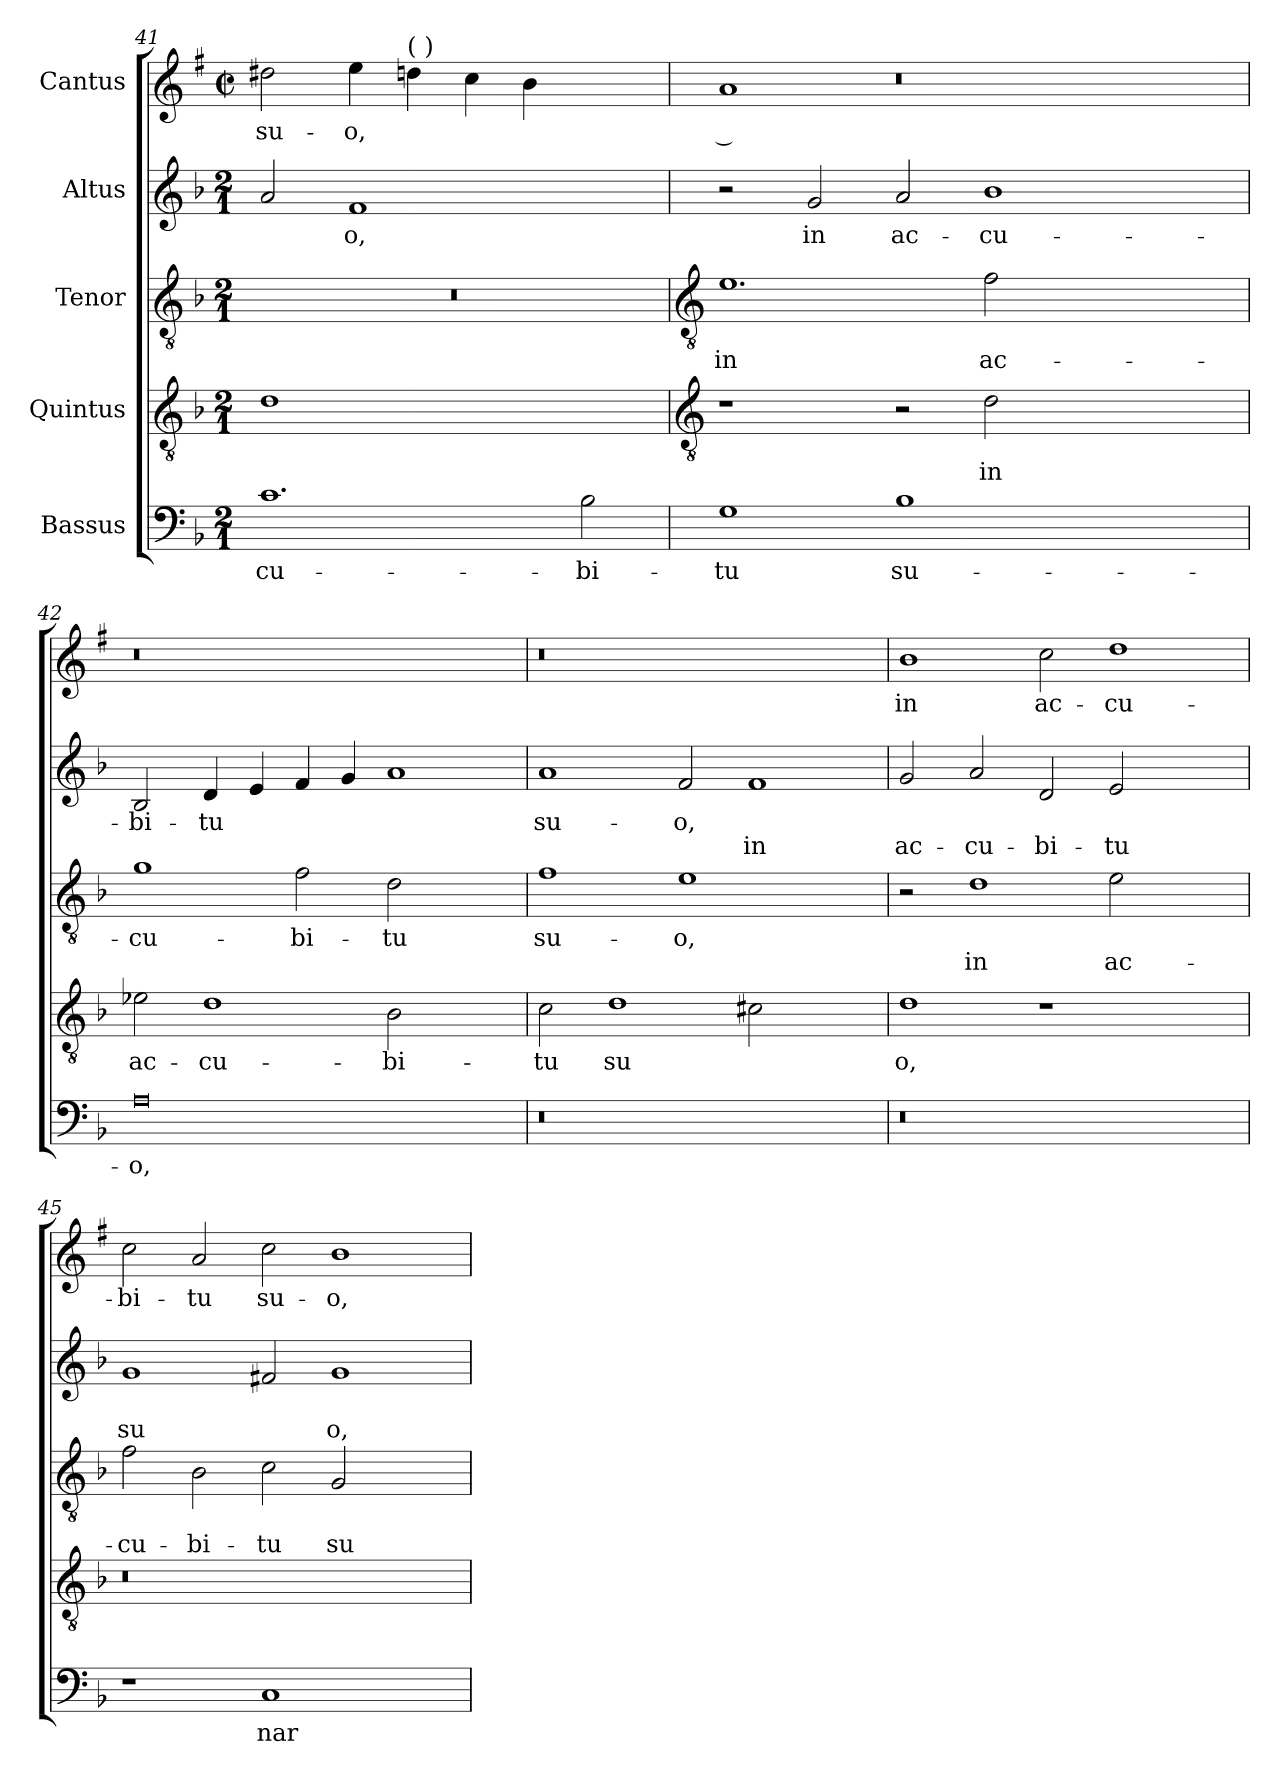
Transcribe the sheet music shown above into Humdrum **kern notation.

**kern	**text	**kern	**text	**kern	**text	**text	**kern	**text	**text	**kern	**text
*part5	*part5	*part4	*part4	*part3	*part3	*part3	*part2	*part2	*part2	*part1	*part1
*staff5	*staff5	*staff4	*staff4	*staff3	*staff3	*staff3	*staff2	*staff2	*staff2	*staff1	*staff1
*I"Bassus	*	*I"Quintus	*	*I"Tenor	*	*	*I"Altus	*	*	*I"Cantus	*
!!LO:LB:g=z
*clefF4	*	*clefGv2	*	*clefGv2	*	*	*clefG2	*	*	*clefG2	*
*	*	*	*	*	*	*	*	*	*	*ITrd1c2	*
*k[b-]	*	*k[b-]	*	*k[b-]	*	*	*k[b-]	*	*	*k[b-]	*
*F:	*	*F:	*	*F:	*	*	*F:	*	*	*F:	*
*M2/1	*	*M2/1	*	*M2/1	*	*	*M2/1	*	*	*M4/2	*
*	*	*	*	*	*	*	*	*	*	*met(c|)	*
=41A	=41A	=41A	=41A	=41A	=41A	=41A	=41A	=41A	=41A	=41A	=41A
!	!LO:LY:b	!	!	!	!	!	!	!	!	!	!LO:LY:b
*	*	*	*	*	*	*	*	*	*	*^	*
1.c	-cu-	1d	.	0r	.	.	2a	.	.	2cc#	2ryy	su-
!	!	!	!	!	!	!	!	!LO:LY:b	!	!	!	!LO:LY:b
.	.	.	.	.	.	.	1f	-o,	.	4dd	1.ryy	-o,
!	!	!	!	!	!	!	!	!	!	!LO:TX:a:t=(  )	!	!
.	.	.	.	.	.	.	.	.	.	4cc	.	.
.	.	1ryy	.	.	.	.	.	.	.	4b-	.	.
.	.	.	.	.	.	.	.	.	.	4a	.	.
!	!LO:LY:b	!	!	!	!	!	!	!	!	!	!	!
2B-	-bi-	.	.	.	.	.	2ryy	.	.	2ryy	.	.
!!LO:LB:g=z	!!
=42	=42	=42	=42	=42	=42	=42	=42	=42	=42	=42	=42	=42
*	*	*clefGv2	*	*clefGv2	*	*	*	*	*	*	*	*
!	!LO:LY:b	!	!	!	!LO:LY:b	!	!	!	!	!	!	!LO:LY:b
1G	-tu	1r	.	1.e	in	.	2r	.	.	1g	0ryy	__
!	!	!	!	!	!	!	!	!LO:LY:b	!	!	!	!
.	.	.	.	.	.	.	2g	in	.	.	.	.
!	!LO:LY:b	!	!	!	!	!	!	!LO:LY:b	!	!	!	!
1B-	su-	2r	.	.	.	.	2a	ac-	.	0r	.	.
!	!	!	!LO:LY:b	!	!LO:LY:b	!	!	!LO:LY:b	!	!	!	!
.	.	2d	in	2f	ac-	.	1b-	-cu-	.	.	.	.
1ryy	.	1ryy	.	1ryy	.	.	.	.	.	.	1ryy	.
.	.	.	.	.	.	.	2ryy	.	.	.	.	.
=42A	=42A	=42A	=42A	=42A	=42A	=42A	=42A	=42A	=42A	=42A	=42A	=42A
!	!LO:LY:b	!	!LO:LY:b	!	!LO:LY:b	!	!	!LO:LY:b	!	!	!	!
0A	-o,	2e-X	ac-	1g	-cu-	.	2B-	-bi-	.	0r	0ryy	.
!	!	!	!LO:LY:b	!	!	!	!	!LO:LY:b	!	!	!	!
.	.	1d	-cu-	.	.	.	4d	-tu	.	.	.	.
.	.	.	.	.	.	.	4e	.	.	.	.	.
!	!	!	!	!	!LO:LY:b	!	!	!	!	!	!	!
.	.	.	.	2f	-bi-	.	4f	.	.	.	.	.
.	.	.	.	.	.	.	4g	.	.	.	.	.
!	!	!	!LO:LY:b	!	!LO:LY:b	!	!	!	!	!	!	!
.	.	2B-	-bi-	2d	-tu	.	1a	.	.	.	.	.
2ryy	.	2ryy	.	2ryy	.	.	.	.	.	2ryy	2ryy	.
=43A	=43A	=43A	=43A	=43A	=43A	=43A	=43A	=43A	=43A	=43A	=43A	=43A
!	!	!	!LO:LY:b	!	!LO:LY:b	!	!	!LO:LY:b	!	!	!	!
0r	.	2c	-tu	1f	su-	.	1a	su-	.	0r	0ryy	.
!	!	!	!LO:LY:b	!	!	!	!	!	!	!	!	!
.	.	1d	su	.	.	.	.	.	.	.	.	.
!	!	!	!	!	!LO:LY:b	!	!	!LO:LY:b	!	!	!	!
.	.	.	.	1e	-o,	.	2f	-o,	.	.	.	.
!	!	!	!	!	!	!	!	!	!LO:LY:b	!	!	!
.	.	2c#	.	.	.	.	1f	.	in	.	.	.
2ryy	.	2ryy	.	2ryy	.	.	.	.	.	2ryy	2ryy	.
=44A	=44A	=44A	=44A	=44A	=44A	=44A	=44A	=44A	=44A	=44A	=44A	=44A
!	!	!	!LO:LY:b	!	!	!	!	!	!LO:LY:b	!	!	!LO:LY:b
0r	.	1d	o,	2r	.	.	2g	.	ac-	1a	0ryy	in
!	!	!	!	!	!	!LO:LY:b	!	!	!LO:LY:b	!	!	!
.	.	.	.	1d	.	in	2a	.	-cu-	.	.	.
!	!	!	!	!	!	!	!	!	!LO:LY:b	!	!	!LO:LY:b
.	.	1r	.	.	.	.	2d	.	-bi-	2b-	.	ac-
!	!	!	!	!	!	!LO:LY:b	!	!	!LO:LY:b	!	!	!LO:LY:b
.	.	.	.	2e	.	ac-	2e	.	-tu	1cc	.	-cu-
2ryy	.	2ryy	.	2ryy	.	.	2ryy	.	.	.	2ryy	.
=45A	=45A	=45A	=45A	=45A	=45A	=45A	=45A	=45A	=45A	=45A	=45A	=45A
!	!	!	!	!	!	!LO:LY:b	!	!	!LO:LY:b	!	!	!LO:LY:b
1r	.	0r	.	2f	.	-cu-	1g	.	su	2b-	0ryy	-bi-
!	!	!	!	!	!	!LO:LY:b	!	!	!	!	!	!LO:LY:b
.	.	.	.	2B-	.	-bi-	.	.	.	2g	.	-tu
!	!LO:LY:b	!	!	!	!	!LO:LY:b	!	!	!	!	!	!LO:LY:b
1C	nar-	.	.	2c	.	-tu	2f#	.	.	2b-	.	su-
!	!	!	!	!	!	!LO:LY:b	!	!	!LO:LY:b	!	!	!LO:LY:b
.	.	.	.	2G	.	su-	1g	.	o,	1a	.	-o,
2ryy	.	2ryy	.	2ryy	.	.	.	.	.	.	2ryy	.
*	*	*	*	*	*	*	*	*	*	*v	*v	*
=	=	=	=	=	=	=	=	=	=	=	=
*-	*-	*-	*-	*-	*-	*-	*-	*-	*-	*-	*-
